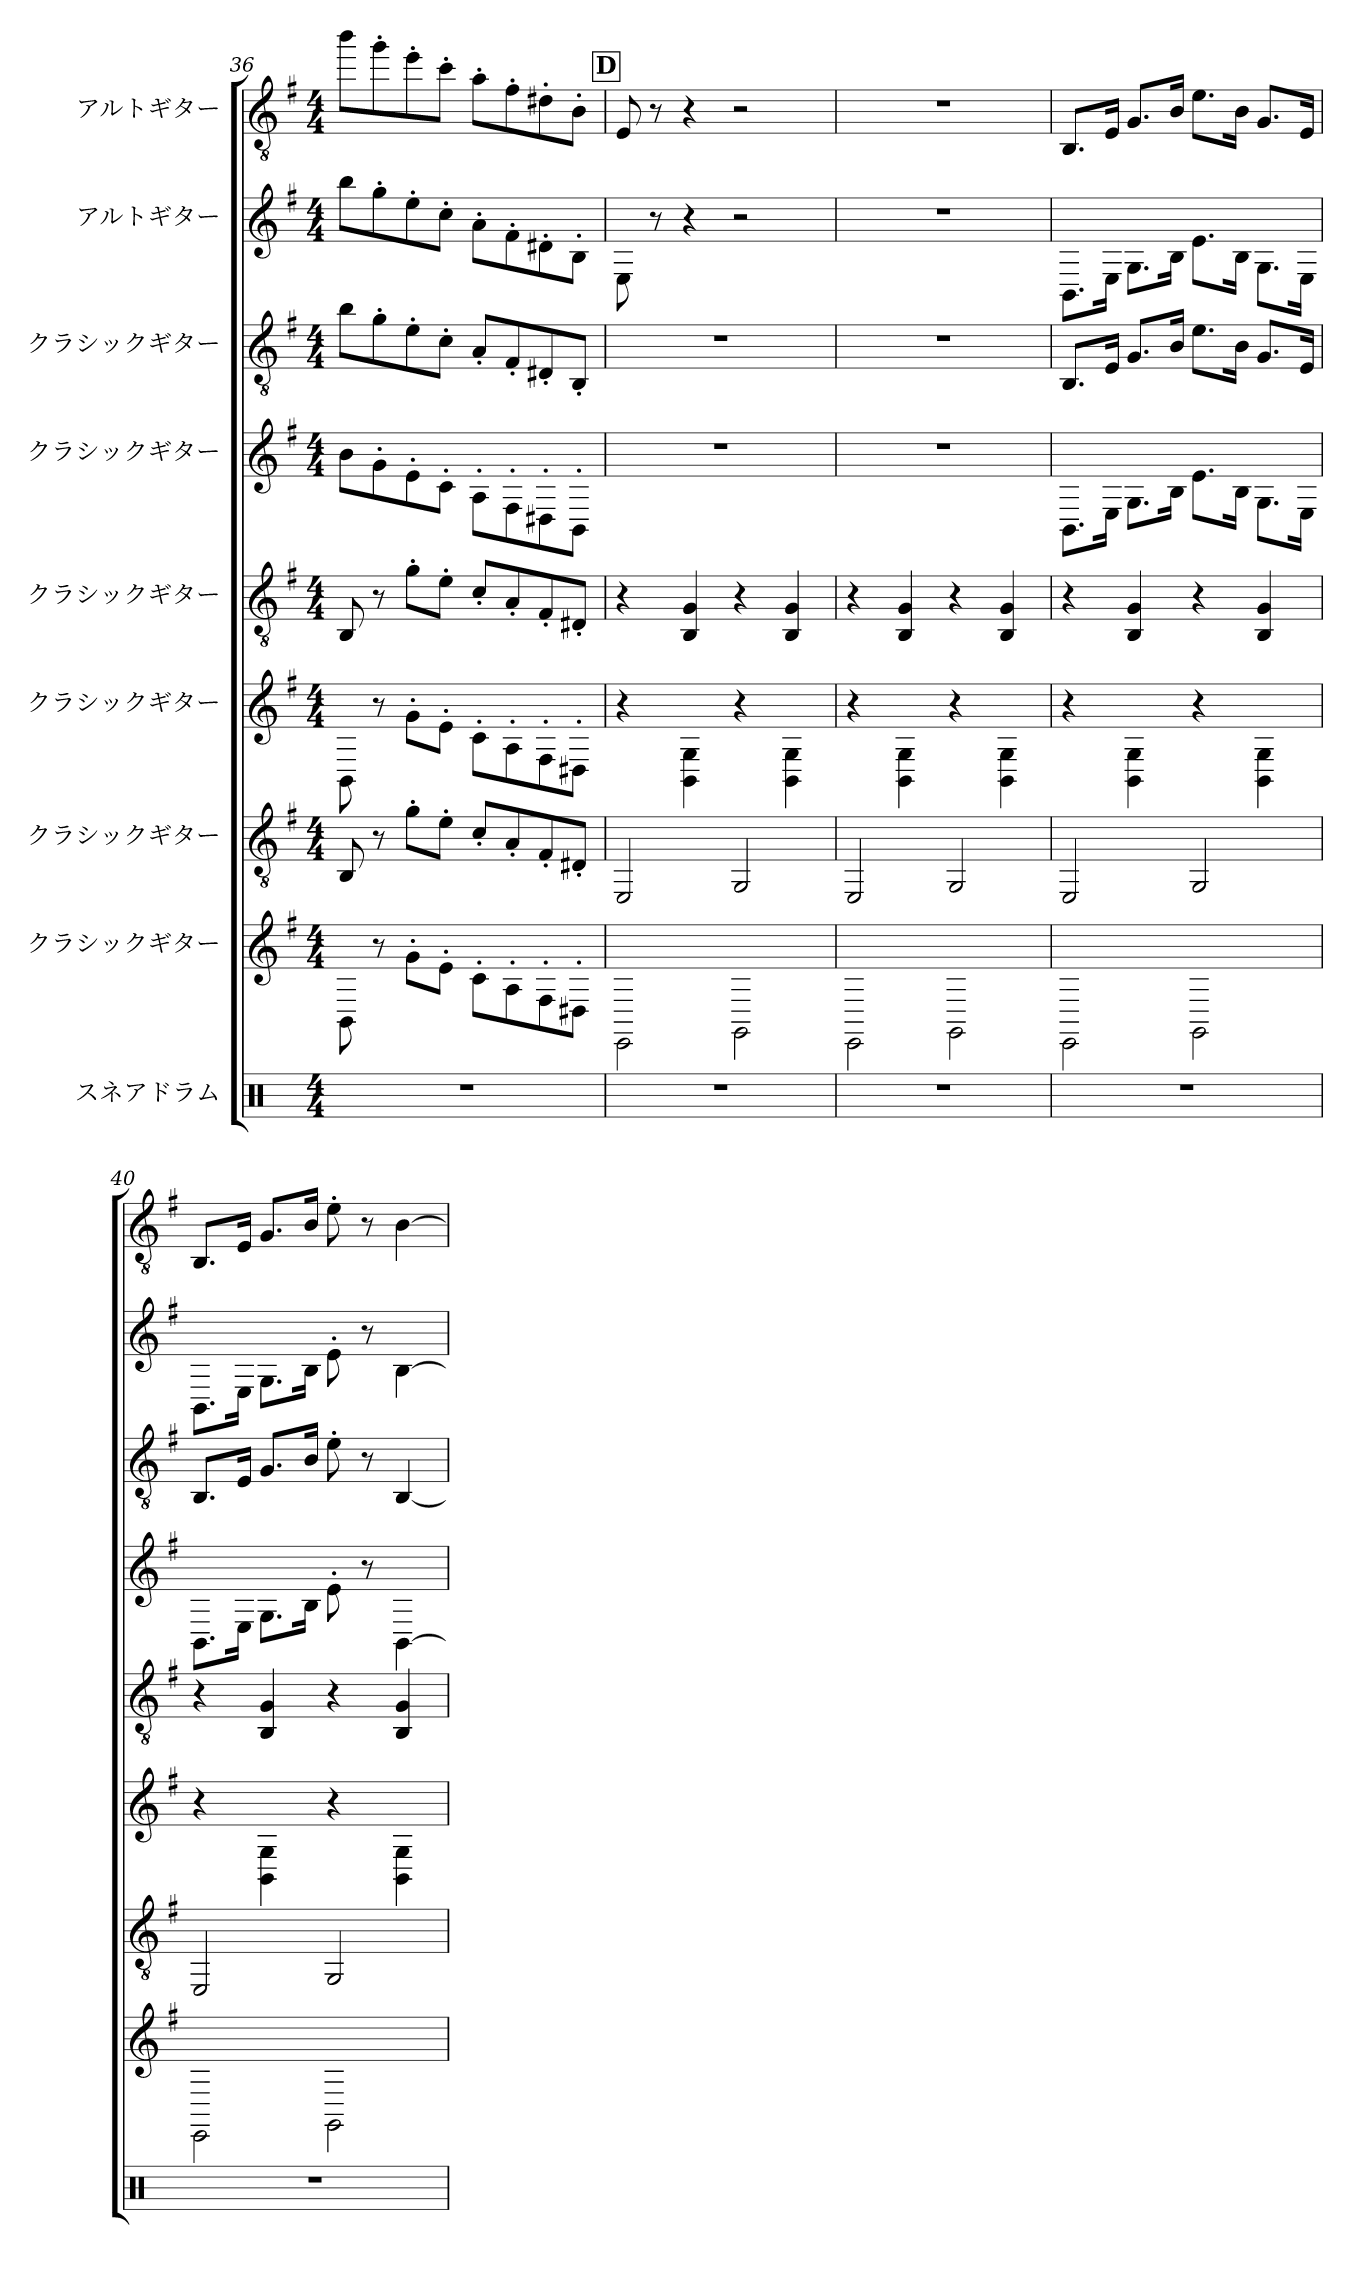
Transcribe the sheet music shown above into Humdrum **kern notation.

**kern	**kern	**kern	**kern	**kern	**kern	**kern	**kern	**kern
*part9	*part8	*part7	*part6	*part5	*part4	*part3	*part2	*part1
*staff9	*staff8	*staff7	*staff6	*staff5	*staff4	*staff3	*staff2	*staff1
*I"スネアドラム	*I"クラシックギター	*I"クラシックギター	*I"クラシックギター	*I"クラシックギター	*I"クラシックギター	*I"クラシックギター	*I"アルトギター	*I"アルトギター
*clefX	*	*clefGv2	*	*clefGv2	*	*clefGv2	*	*clefGv2
*k[]	*k[f#]	*k[f#]	*k[f#]	*k[f#]	*k[f#]	*k[f#]	*k[f#]	*k[f#]
*M4/4	*M4/4	*M4/4	*M4/4	*M4/4	*M4/4	*M4/4	*M4/4	*M4/4
=36	=36	=36	=36	=36	=36	=36	=36	=36
1r	8BB\	8BB/	8BB\	8BB/	8b\L	8b\L	8bb\L	8bb\L
.	8r	8r	8r	8r	8g'\	8g'\	8gg'\	8gg'\
.	8g'\L	8g'\L	8g'\L	8g'\L	8e'\	8e'\	8ee'\	8ee'\
.	8e'\J	8e'\J	8e'\J	8e'\J	8c'\J	8c'\J	8cc'\J	8cc'\J
.	8c'\L	8c'/L	8c'\L	8c'/L	8A'\L	8A'/L	8a'\L	8a'\L
.	8A'\	8A'/	8A'\	8A'/	8F#'\	8F#'/	8f#'\	8f#'\
.	8F#'\	8F#'/	8F#'\	8F#'/	8D#X'\	8D#X'/	8d#X'\	8d#X'\
.	8D#X'\J	8D#X'/J	8D#X'\J	8D#X'/J	8BB'\J	8BB'/J	8B'\J	8B'\J
!!LO:PB:g=z
!!LO:REH:place=s1:a:B:fs=14:t=D
=37	=37	=37	=37	=37	=37	=37	=37	=37
1r	2EE\	2EE/	4r	4r	1r	1r	8E\	8E/
.	.	.	.	.	.	.	8r	8r
.	.	.	4BB\ 4G\	4BB/ 4G/	.	.	4r	4r
.	2GG\	2GG/	4r	4r	.	.	2r	2r
.	.	.	4BB\ 4G\	4BB/ 4G/	.	.	.	.
=38	=38	=38	=38	=38	=38	=38	=38	=38
1r	2EE\	2EE/	4r	4r	1r	1r	1r	1r
.	.	.	4BB\ 4G\	4BB/ 4G/	.	.	.	.
.	2GG\	2GG/	4r	4r	.	.	.	.
.	.	.	4BB\ 4G\	4BB/ 4G/	.	.	.	.
=39	=39	=39	=39	=39	=39	=39	=39	=39
1r	2EE\	2EE/	4r	4r	8.BB\L	8.BB/L	8.BB\L	8.BB/L
.	.	.	.	.	16E\Jk	16E/Jk	16E\Jk	16E/Jk
.	.	.	4BB\ 4G\	4BB/ 4G/	8.G\L	8.G/L	8.G\L	8.G/L
.	.	.	.	.	16B\Jk	16B/Jk	16B\Jk	16B/Jk
.	2GG\	2GG/	4r	4r	8.e\L	8.e\L	8.e\L	8.e\L
.	.	.	.	.	16B\Jk	16B\Jk	16B\Jk	16B\Jk
.	.	.	4BB\ 4G\	4BB/ 4G/	8.G\L	8.G/L	8.G\L	8.G/L
.	.	.	.	.	16E\Jk	16E/Jk	16E\Jk	16E/Jk
=40	=40	=40	=40	=40	=40	=40	=40	=40
1r	2EE\	2EE/	4r	4r	8.BB\L	8.BB/L	8.BB\L	8.BB/L
.	.	.	.	.	16E\Jk	16E/Jk	16E\Jk	16E/Jk
.	.	.	4BB\ 4G\	4BB/ 4G/	8.G\L	8.G/L	8.G\L	8.G/L
.	.	.	.	.	16B\Jk	16B/Jk	16B\Jk	16B/Jk
.	2GG\	2GG/	4r	4r	8e'\	8e'\	8e'\	8e'\
.	.	.	.	.	8r	8r	8r	8r
.	.	.	4BB\ 4G\	4BB/ 4G/	[4BB\	[4BB/	[4B\	[4B\
=	=	=	=	=	=	=	=	=
*-	*-	*-	*-	*-	*-	*-	*-	*-
